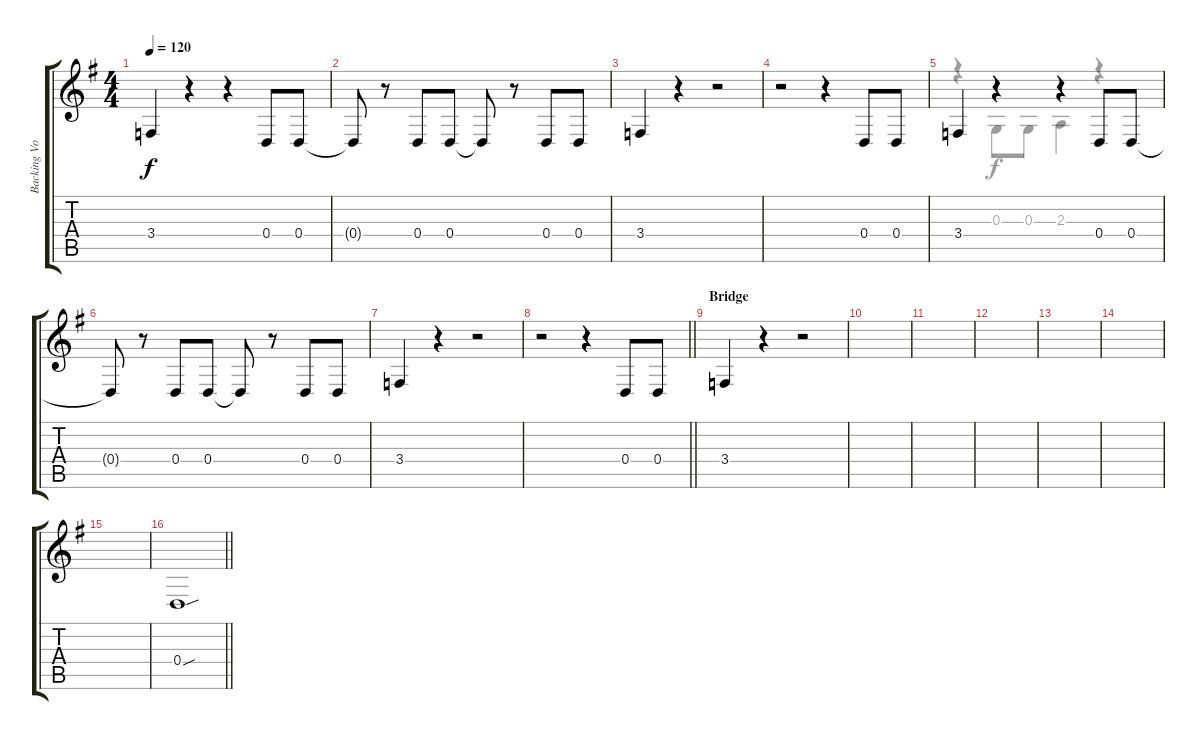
\track ("Backing Vocals" "Backing Vo") {instrument oboe}
\staff {score tabs}
\tuning (E4 B3 G3 D3 A2 E2) {hide}
\voice
\ts (4 4)
\tempo 120
\clef g2
\ks g
3.4.4{dy f} r.4 r.4 0.4.8 0.4.8 |
0.4{t}.8 r.8 0.4.8 0.4.8 0.4{t}.8 r.8 0.4.8 0.4.8 |
3.4.4 r.4 r.2 |
r.2 r.4 0.4.8 0.4.8 |
3.4.4 r.4 r.4 0.4.8 0.4.8 |
0.4{t}.8 r.8 0.4.8 0.4.8 0.4{t}.8 r.8 0.4.8 0.4.8 |
3.4.4 r.4 r.2 |
\barLineRight lightlight
r.2 r.4 0.4.8 0.4.8 |
\section ("" "Bridge")
3.4.4 r.4 r.2 |
|
|
|
|
|
|
\barLineRight lightlight
0.4{sou}.1
\voice
\clef g2
\ottava regular
\simile none
\ks g
|
|
|
|
r.4 0.3.8 0.3.8 2.3.4 r.4 |
|
|
\barLineRight lightlight
|
|
|
|
|
|
|
|
\barLineRight lightlight
